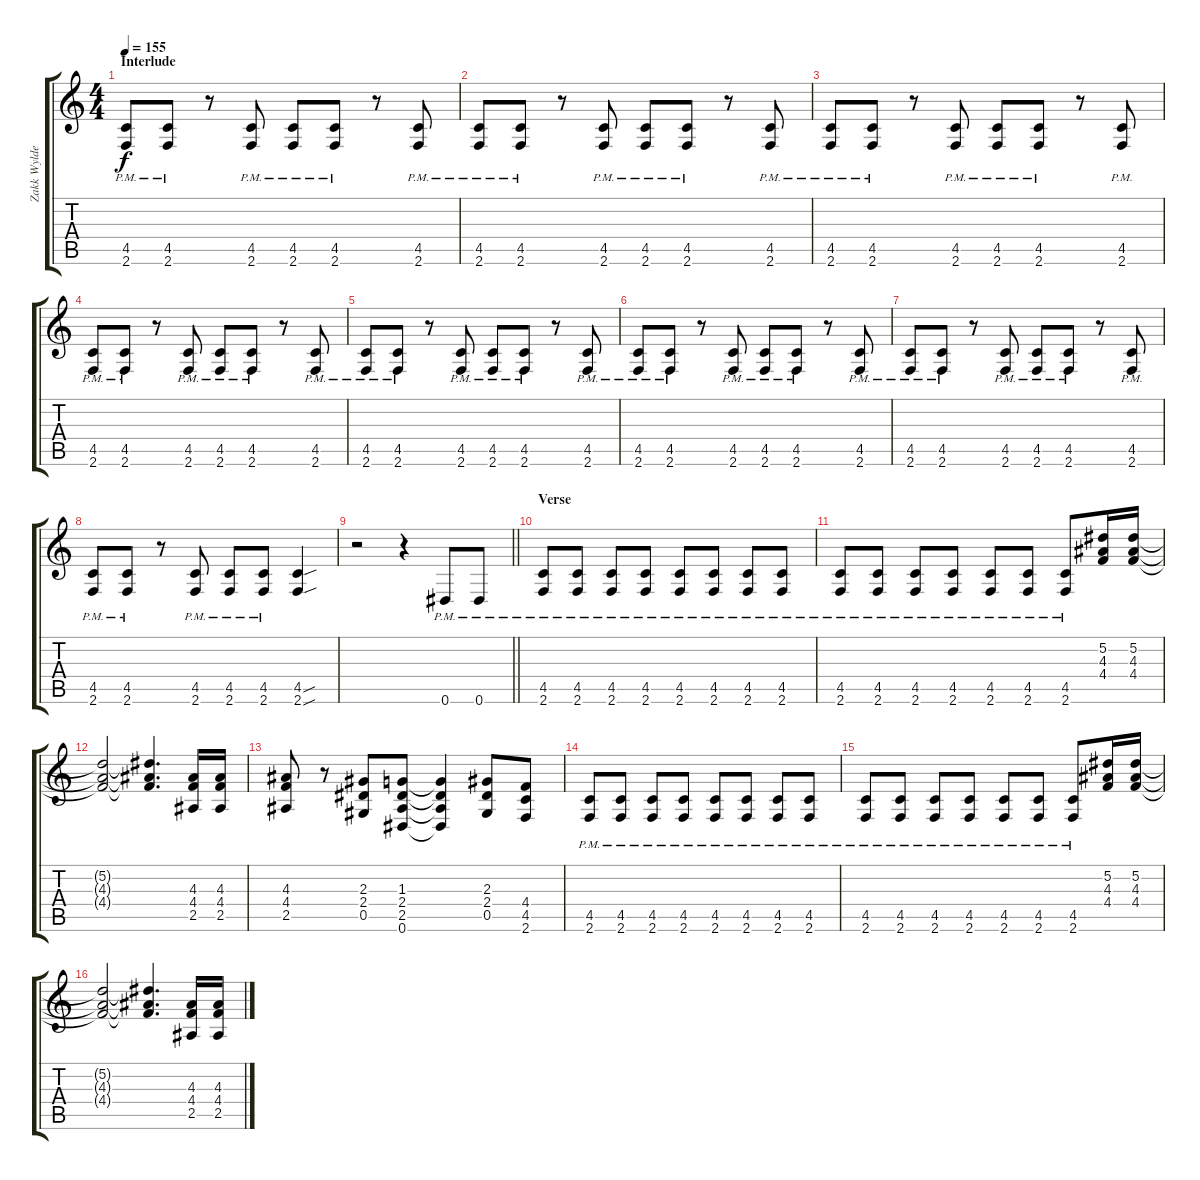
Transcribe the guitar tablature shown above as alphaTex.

\track ("Zakk Wylde - Rhytm Guitar II" "Zakk Wylde") {instrument overdrivenguitar}
\staff {score tabs}
\tuning (Eb4 Bb3 Gb3 Db3 Ab2 Eb2) {hide}
\ts (4 4)
\section ("" "Interlude")
\tempo 155
\clef g2
\ks c
(4.5{pm} 2.6{pm}).8{dy f} (4.5{pm} 2.6{pm}).8 r.8 (4.5{pm} 2.6{pm}).8 (4.5{pm} 2.6{pm}).8 (4.5{pm} 2.6{pm}).8 r.8 (4.5{pm} 2.6{pm}).8 |
(4.5{pm} 2.6{pm}).8 (4.5{pm} 2.6{pm}).8 r.8 (4.5{pm} 2.6{pm}).8 (4.5{pm} 2.6{pm}).8 (4.5{pm} 2.6{pm}).8 r.8 (4.5{pm} 2.6{pm}).8 |
(4.5{pm} 2.6{pm}).8 (4.5{pm} 2.6{pm}).8 r.8 (4.5{pm} 2.6{pm}).8 (4.5{pm} 2.6{pm}).8 (4.5{pm} 2.6{pm}).8 r.8 (4.5{pm} 2.6{pm}).8 |
(4.5{pm} 2.6{pm}).8 (4.5{pm} 2.6{pm}).8 r.8 (4.5{pm} 2.6{pm}).8 (4.5{pm} 2.6{pm}).8 (4.5{pm} 2.6{pm}).8 r.8 (4.5{pm} 2.6{pm}).8 |
(4.5{pm} 2.6{pm}).8 (4.5{pm} 2.6{pm}).8 r.8 (4.5{pm} 2.6{pm}).8 (4.5{pm} 2.6{pm}).8 (4.5{pm} 2.6{pm}).8 r.8 (4.5{pm} 2.6{pm}).8 |
(4.5{pm} 2.6{pm}).8 (4.5{pm} 2.6{pm}).8 r.8 (4.5{pm} 2.6{pm}).8 (4.5{pm} 2.6{pm}).8 (4.5{pm} 2.6{pm}).8 r.8 (4.5{pm} 2.6{pm}).8 |
(4.5{pm} 2.6{pm}).8 (4.5{pm} 2.6{pm}).8 r.8 (4.5{pm} 2.6{pm}).8 (4.5{pm} 2.6{pm}).8 (4.5{pm} 2.6{pm}).8 r.8 (4.5{pm} 2.6{pm}).8 |
(4.5{pm} 2.6{pm}).8 (4.5{pm} 2.6{pm}).8 r.8 (4.5{pm} 2.6{pm}).8 (4.5{pm} 2.6{pm}).8 (4.5{pm} 2.6{pm}).8 (4.5{sou} 2.6{sou}).4 |
\barLineRight lightlight
r.2 r.4 0.6{pm}.8 0.6{pm}.8 |
\section ("" "Verse")
(4.5{pm} 2.6{pm}).8 (4.5{pm} 2.6{pm}).8 (4.5{pm} 2.6{pm}).8 (4.5{pm} 2.6{pm}).8 (4.5{pm} 2.6{pm}).8 (4.5{pm} 2.6{pm}).8 (4.5{pm} 2.6{pm}).8 (4.5{pm} 2.6{pm}).8 |
(4.5{pm} 2.6{pm}).8 (4.5{pm} 2.6{pm}).8 (4.5{pm} 2.6{pm}).8 (4.5{pm} 2.6{pm}).8 (4.5{pm} 2.6{pm}).8 (4.5{pm} 2.6{pm}).8 (4.5{pm} 2.6{pm}).8 (5.2 4.3 4.4).16 (5.2 4.3 4.4).16 |
(5.2{t} 4.3{t} 4.4{t}).2 (5.2{t} 4.3{t} 4.4{t}).4{d} (4.3 4.4 2.5).16 (4.3 4.4 2.5).16 |
(4.3 4.4 2.5).8 r.8 (2.3 2.4 0.5).8 (1.3 2.4 2.5 0.6).8 (1.3{t} 2.4{t} 2.5{t} 0.6{t}).4 (2.3 2.4 0.5).8 (4.4 4.5 2.6).8 |
(4.5{pm} 2.6{pm}).8 (4.5{pm} 2.6{pm}).8 (4.5{pm} 2.6{pm}).8 (4.5{pm} 2.6{pm}).8 (4.5{pm} 2.6{pm}).8 (4.5{pm} 2.6{pm}).8 (4.5{pm} 2.6{pm}).8 (4.5{pm} 2.6{pm}).8 |
(4.5{pm} 2.6{pm}).8 (4.5{pm} 2.6{pm}).8 (4.5{pm} 2.6{pm}).8 (4.5{pm} 2.6{pm}).8 (4.5{pm} 2.6{pm}).8 (4.5{pm} 2.6{pm}).8 (4.5{pm} 2.6{pm}).8 (5.2 4.3 4.4).16 (5.2 4.3 4.4).16 |
(5.2{t} 4.3{t} 4.4{t}).2 (5.2{t} 4.3{t} 4.4{t}).4{d} (4.3 4.4 2.5).16 (4.3 4.4 2.5).16
